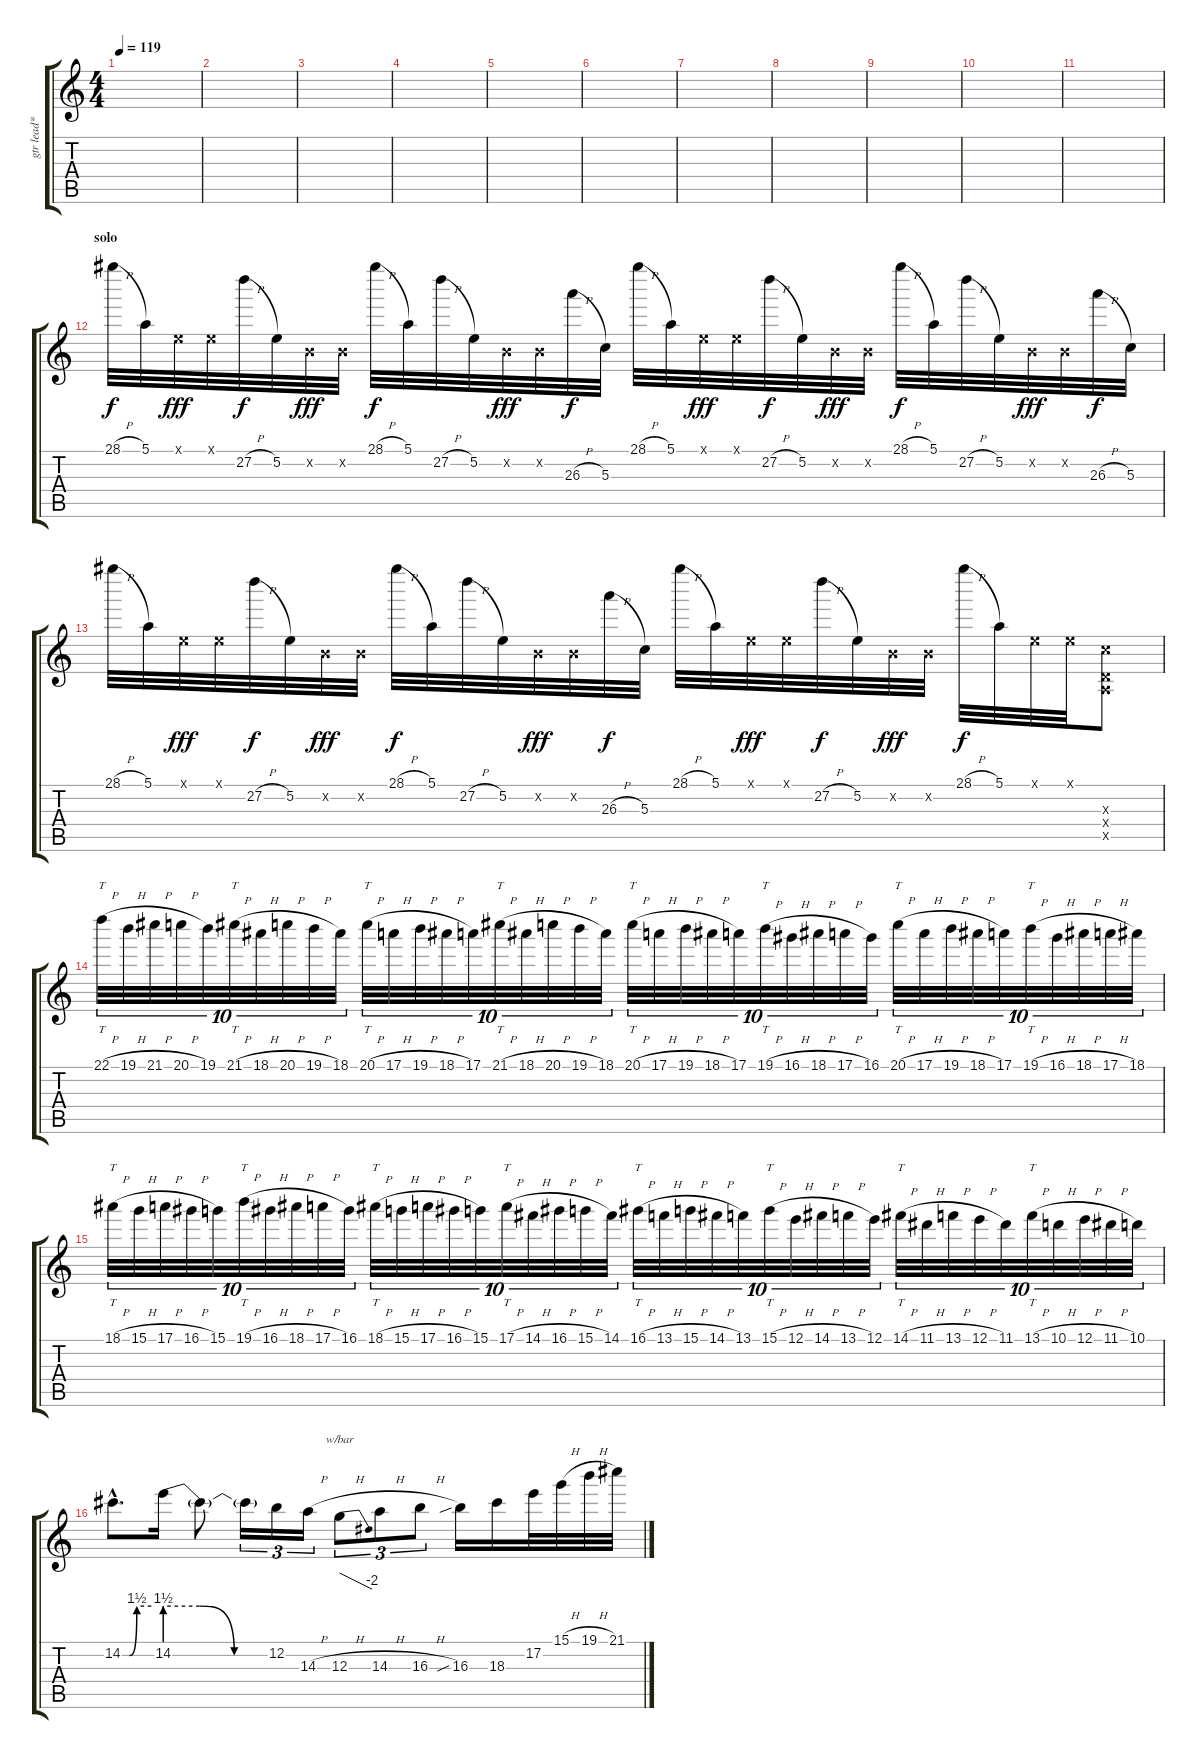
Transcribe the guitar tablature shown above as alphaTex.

\track ("gtr lead*" "gtr lead*") {instrument distortionguitar}
\staff {score tabs}
\tuning (E4 B3 G3 D3 A2 E2) {hide}
\ts (4 4)
\tempo 119
\clef g2
\ks c
|
|
|
|
|
|
|
|
|
|
|
\section ("" "solo")
28.1{h}.32 5.1.32 0.1{x}.32{dy fff} 0.1{x}.32 27.2{h}.32{dy f} 5.2.32 0.2{x}.32{dy fff} 0.2{x}.32 28.1{h}.32{dy f} 5.1.32 27.2{h}.32 5.2.32 0.2{x}.32{dy fff} 0.2{x}.32 26.3{h}.32{dy f} 5.3.32 28.1{h}.32 5.1.32 0.1{x}.32{dy fff} 0.1{x}.32 27.2{h}.32{dy f} 5.2.32 0.2{x}.32{dy fff} 0.2{x}.32 28.1{h}.32{dy f} 5.1.32 27.2{h}.32 5.2.32 0.2{x}.32{dy fff} 0.2{x}.32 26.3{h}.32{dy f} 5.3.32 |
28.1{h}.32 5.1.32 0.1{x}.32{dy fff} 0.1{x}.32 27.2{h}.32{dy f} 5.2.32 0.2{x}.32{dy fff} 0.2{x}.32 28.1{h}.32{dy f} 5.1.32 27.2{h}.32 5.2.32 0.2{x}.32{dy fff} 0.2{x}.32 26.3{h}.32{dy f} 5.3.32 28.1{h}.32 5.1.32 0.1{x}.32{dy fff} 0.1{x}.32 27.2{h}.32{dy f} 5.2.32 0.2{x}.32{dy fff} 0.2{x}.32 28.1{h}.32{dy f} 5.1.32 0.1{x}.32 0.1{x}.32 (5.3{x} 0.4{x} 0.5{x}).8 |
22.1{h}.32{tt tu (10 8)} 19.1{h}.32{tu (10 8)} 21.1{h}.32{tu (10 8)} 20.1{h}.32{tu (10 8)} 19.1.32{tu (10 8)} 21.1{h}.32{tt tu (10 8)} 18.1{h}.32{tu (10 8)} 20.1{h}.32{tu (10 8)} 19.1{h}.32{tu (10 8)} 18.1.32{tu (10 8)} 20.1{h}.32{tt tu (10 8)} 17.1{h}.32{tu (10 8)} 19.1{h}.32{tu (10 8)} 18.1{h}.32{tu (10 8)} 17.1.32{tu (10 8)} 21.1{h}.32{tt tu (10 8)} 18.1{h}.32{tu (10 8)} 20.1{h}.32{tu (10 8)} 19.1{h}.32{tu (10 8)} 18.1.32{tu (10 8)} 20.1{h}.32{tt tu (10 8)} 17.1{h}.32{tu (10 8)} 19.1{h}.32{tu (10 8)} 18.1{h}.32{tu (10 8)} 17.1.32{tu (10 8)} 19.1{h}.32{tt tu (10 8)} 16.1{h}.32{tu (10 8)} 18.1{h}.32{tu (10 8)} 17.1{h}.32{tu (10 8)} 16.1.32{tu (10 8)} 20.1{h}.32{tt tu (10 8)} 17.1{h}.32{tu (10 8)} 19.1{h}.32{tu (10 8)} 18.1{h}.32{tu (10 8)} 17.1.32{tu (10 8)} 19.1{h}.32{tt tu (10 8)} 16.1{h}.32{tu (10 8)} 18.1{h}.32{tu (10 8)} 17.1{h}.32{tu (10 8)} 18.1.32{tu (10 8)} |
18.1{h}.32{tt tu (10 8)} 15.1{h}.32{tu (10 8)} 17.1{h}.32{tu (10 8)} 16.1{h}.32{tu (10 8)} 15.1.32{tu (10 8)} 19.1{h}.32{tt tu (10 8)} 16.1{h}.32{tu (10 8)} 18.1{h}.32{tu (10 8)} 17.1{h}.32{tu (10 8)} 16.1.32{tu (10 8)} 18.1{h}.32{tt tu (10 8)} 15.1{h}.32{tu (10 8)} 17.1{h}.32{tu (10 8)} 16.1{h}.32{tu (10 8)} 15.1.32{tu (10 8)} 17.1{h}.32{tt tu (10 8)} 14.1{h}.32{tu (10 8)} 16.1{h}.32{tu (10 8)} 15.1{h}.32{tu (10 8)} 14.1.32{tu (10 8)} 16.1{h}.32{tt tu (10 8)} 13.1{h}.32{tu (10 8)} 15.1{h}.32{tu (10 8)} 14.1{h}.32{tu (10 8)} 13.1.32{tu (10 8)} 15.1{h}.32{tt tu (10 8)} 12.1{h}.32{tu (10 8)} 14.1{h}.32{tu (10 8)} 13.1{h}.32{tu (10 8)} 12.1.32{tu (10 8)} 14.1{h}.32{tt tu (10 8)} 11.1{h}.32{tu (10 8)} 13.1{h}.32{tu (10 8)} 12.1{h}.32{tu (10 8)} 11.1.32{tu (10 8)} 13.1{h}.32{tt tu (10 8)} 10.1{h}.32{tu (10 8)} 12.1{h}.32{tu (10 8)} 11.1{h}.32{tu (10 8)} 10.1.32{tu (10 8)} |
14.2{be (custom 0 0 15 0 30 6 60 6) hac}.8{d} 14.2{be (custom 0 6 20 6 40 0 60 0)}.16 14.2{t}.8 14.2{t}.16{tu (3 2)} 12.2.16{tu (3 2)} 14.3{h}.16{tu (3 2)} 12.3{h}.8{tu (3 2) tbe (dive default 0 0 60 -8)} 14.3{h}.8{tu (3 2)} 16.3{h}.8{tu (3 2)} 16.3{sib}.16 18.3.16 17.2.32 15.1{h}.32 19.1{h}.32 21.1.32
